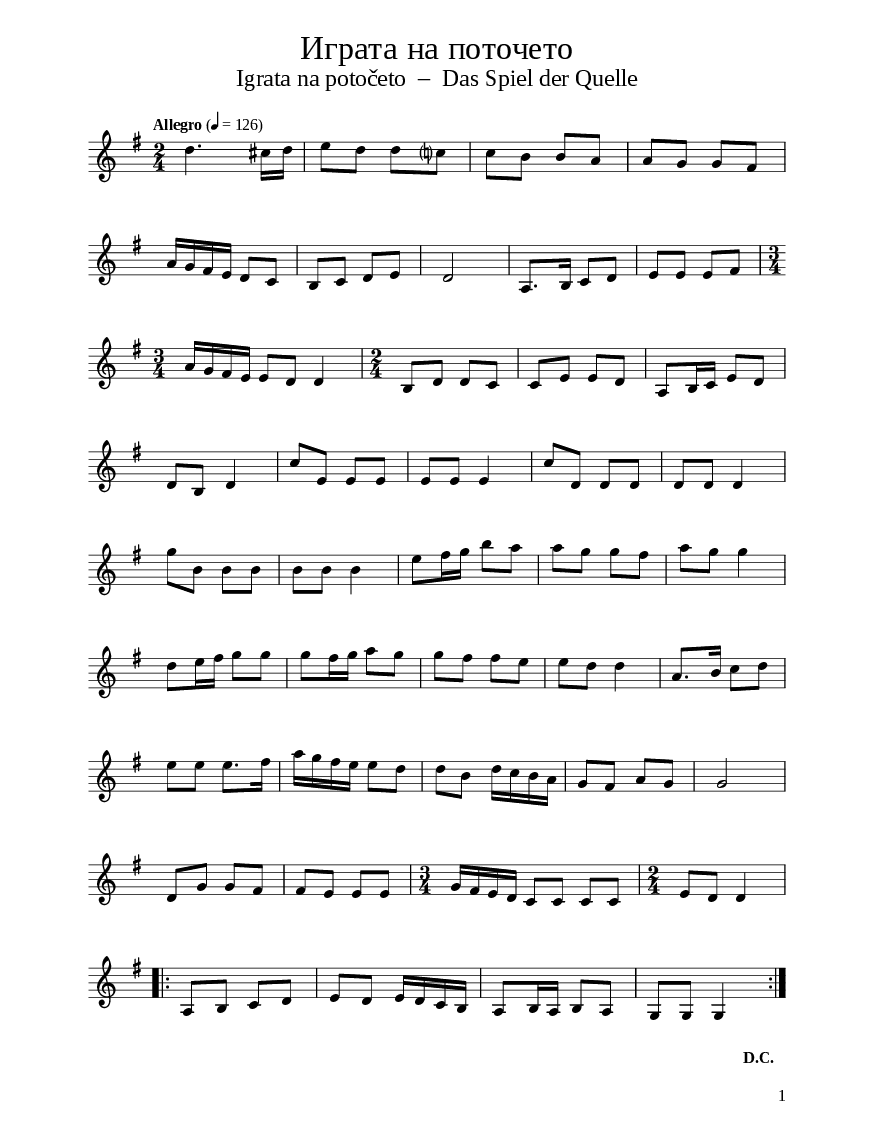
\version "2.24.1"

% include paper part and global functions
\include "include/globals.ily"

\bookpart {
  \label #'ref172
  \tocItem \markup "Играта на поточето – Igrata na potočeto"
  \paper {
    print-all-headers = ##t
    print-page-number = ##t
    print-first-page-number = ##t

    % put page numbers on the bottom
    oddHeaderMarkup = \markup ""
    evenHeaderMarkup = \markup ""
    oddFooterMarkup = \markup
    \fill-line {
      ""
      \if \should-print-page-number \fromproperty #'page:page-number-string
    }
    evenFooterMarkup = \markup
    \fill-line {
      \if \should-print-page-number \fromproperty #'page:page-number-string
      ""
    }

    left-margin = 1.5\cm
    right-margin = 1.5\cm
    top-margin = 1.6\cm
    bottom-margin = 1.2\cm
    ragged-bottom = ##t % do not spread the staves to fill the whole vertical space

    % change distance between staves
    system-system-spacing =
    #'((basic-distance . 10.5)
       (minimum-distance . 6)
       (padding . 1)
       (stretchability . 10.5))
  }

  \header {
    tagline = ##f
  }

  \score {
    \include "include/score-layout.ily"

    \new Voice \absolute {
      \clef treble
      \key g \major
      \time 2/4
      \tempoFunc "Allegro" 4 "126"
      %\autoBeamOff
      d''4. cis''16 d''16 | % 2
      e''8 d''8 d''8 c''?8 | % 3
      c''8 b'8 b'8 a'8 | % 4
      a'8 g'8 g'8 fis'8 \break | % 5
      a'16 g'16 fis'16 e'16 d'8 c'8 | % 6
      b8 c'8 d'8 e'8 | % 7
      d'2 | % 8
      a8. b16 c'8 d'8 | % 9
      e'8 e'8 e'8 fis'8 \break

      \time 3/4  a'16 g'16 fis'16 e'16 e'8 d'8 d'4 | % 11
      \time 2/4  b8 d'8 d'8 c'8 | % 12
      c'8 e'8 e'8 d'8 | % 13
      a8 b16 c'16 e'8 d'8 \break | % 14
      d'8 b8 d'4 | % 15
      c''8 e'8 e'8 e'8 | % 16
      e'8 e'8 e'4 | % 17
      c''8 d'8 d'8 d'8 | % 18
      d'8 d'8 d'4 \break | % 19
      g''8 b'8 b'8 b'8 |
      b'8 b'8 b'4 | % 21
      e''8 fis''16 g''16 b''8 a''8 | % 22
      a''8 g''8 g''8 fis''8 | % 23
      a''8 g''8 g''4 \break | % 24
      d''8 e''16 fis''16 g''8 g''8 | % 25
      g''8 fis''16 g''16 a''8 g''8 | % 26
      g''8 fis''8 fis''8 e''8 | % 27
      e''8 d''8 d''4 | % 28
      a'8. b'16 c''8 d''8 \break | % 29
      e''8 e''8 e''8. fis''16 |
      a''16 g''16 fis''16 e''16 e''8 d''8 | % 31
      d''8 b'8 d''16 c''16 b'16 a'16 | % 32
      g'8 fis'8 a'8 g'8 | % 33
      g'2 \break | % 34
      d'8 g'8 g'8 fis'8 | % 35
      fis'8 e'8 e'8 e'8 | % 36
      \time 3/4  g'16 fis'16 e'16 d'16 \autoBeamOff c'8 [c'8] c'8 [c'8] | \autoBeamOn % 37
      \time 2/4  e'8 d'8 d'4 \break | % 38
      \repeat volta 2 {
        a8 b8 c'8 d'8 | % 39
        e'8 d'8 e'16 d'16 c'16 b16 |
        a8 b16 a16 b8 a8 | % 41
        g8 g8 g4
      }
    }

    %\addlyrics {}
    %\addlyrics {}

    \header {
      title = \titleFunc "Играта на поточето" "Igrata na potočeto  –  Das Spiel der Quelle"
    }

    \midi{}

  } % score

  \markup \dc-one "D.C."

  % include foreign translation(s) of the song
  % \include "lyrics_de/000_empty_template_lyrics_de.ly"

} % bookpart

% Più mosso
%
